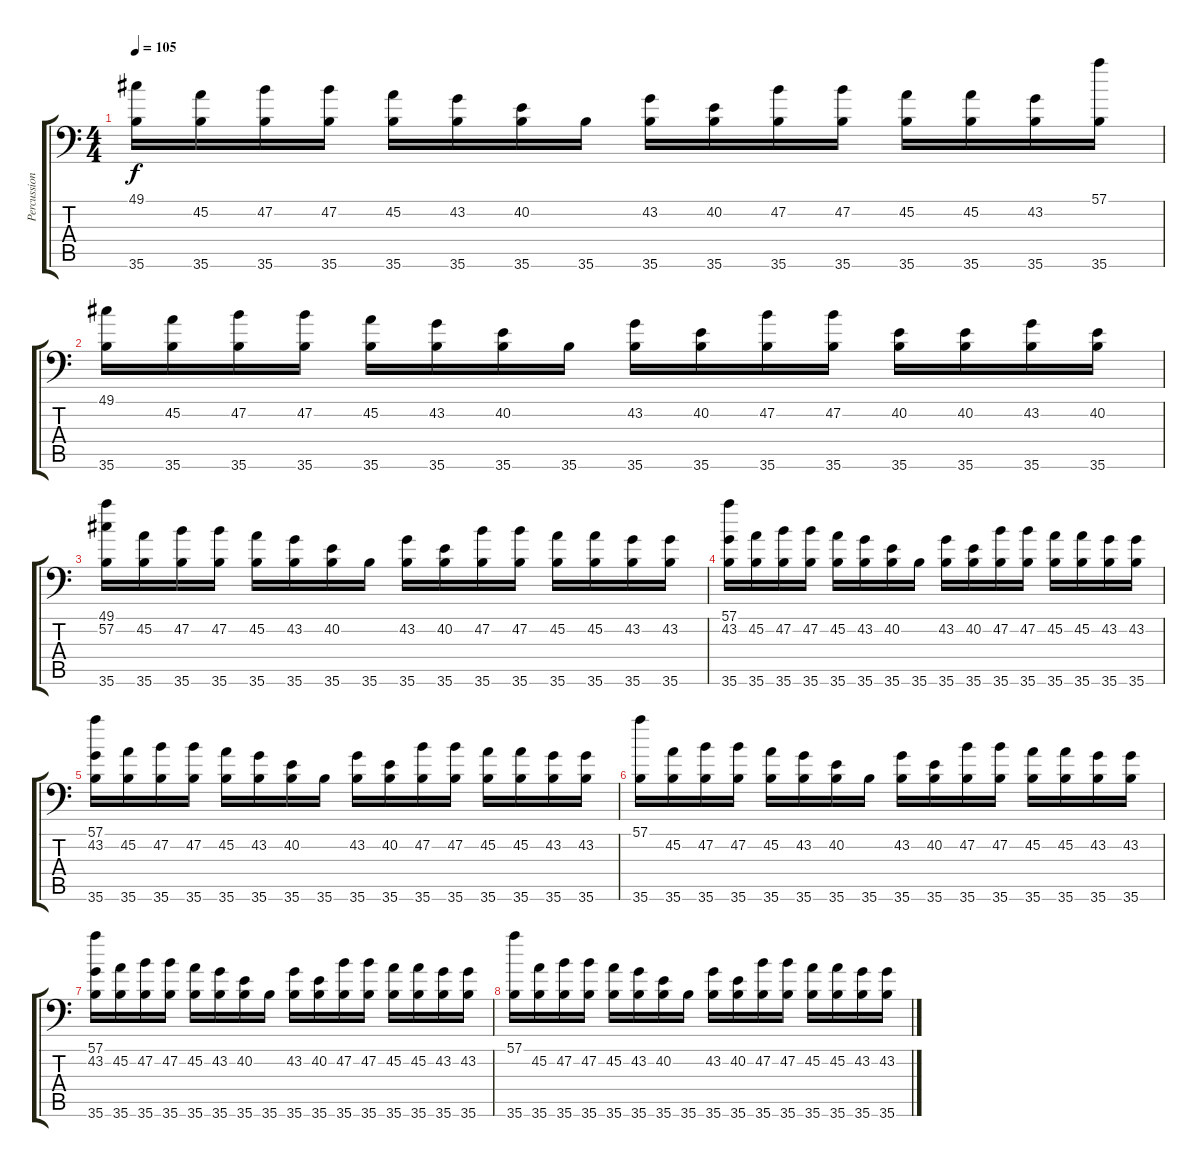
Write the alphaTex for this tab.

\track ("Percussion" "Percussion") {instrument acousticgrandpiano}
\staff {score tabs}
\tuning (C-1 C-1 C-1 C-1 C-1 C-1) {hide}
\ts (4 4)
\tempo 105
\clef f4
\ks c
(49.1 35.6).16{dy f} (45.2 35.6).16 (47.2 35.6).16 (47.2 35.6).16 (45.2 35.6).16 (43.2 35.6).16 (40.2 35.6).16 35.6.16 (43.2 35.6).16 (40.2 35.6).16 (47.2 35.6).16 (47.2 35.6).16 (45.2 35.6).16 (45.2 35.6).16 (43.2 35.6).16 (57.1 35.6).16 |
(49.1 35.6).16 (45.2 35.6).16 (47.2 35.6).16 (47.2 35.6).16 (45.2 35.6).16 (43.2 35.6).16 (40.2 35.6).16 35.6.16 (43.2 35.6).16 (40.2 35.6).16 (47.2 35.6).16 (47.2 35.6).16 (40.2 35.6).16 (40.2 35.6).16 (43.2 35.6).16 (40.2 35.6).16 |
(49.1 57.2 35.6).16 (45.2 35.6).16 (47.2 35.6).16 (47.2 35.6).16 (45.2 35.6).16 (43.2 35.6).16 (40.2 35.6).16 35.6.16 (43.2 35.6).16 (40.2 35.6).16 (47.2 35.6).16 (47.2 35.6).16 (45.2 35.6).16 (45.2 35.6).16 (43.2 35.6).16 (43.2 35.6).16 |
(57.1 43.2 35.6).16 (45.2 35.6).16 (47.2 35.6).16 (47.2 35.6).16 (45.2 35.6).16 (43.2 35.6).16 (40.2 35.6).16 35.6.16 (43.2 35.6).16 (40.2 35.6).16 (47.2 35.6).16 (47.2 35.6).16 (45.2 35.6).16 (45.2 35.6).16 (43.2 35.6).16 (43.2 35.6).16 |
(57.1 43.2 35.6).16 (45.2 35.6).16 (47.2 35.6).16 (47.2 35.6).16 (45.2 35.6).16 (43.2 35.6).16 (40.2 35.6).16 35.6.16 (43.2 35.6).16 (40.2 35.6).16 (47.2 35.6).16 (47.2 35.6).16 (45.2 35.6).16 (45.2 35.6).16 (43.2 35.6).16 (43.2 35.6).16 |
(57.1 35.6).16 (45.2 35.6).16 (47.2 35.6).16 (47.2 35.6).16 (45.2 35.6).16 (43.2 35.6).16 (40.2 35.6).16 35.6.16 (43.2 35.6).16 (40.2 35.6).16 (47.2 35.6).16 (47.2 35.6).16 (45.2 35.6).16 (45.2 35.6).16 (43.2 35.6).16 (43.2 35.6).16 |
(57.1 43.2 35.6).16 (45.2 35.6).16 (47.2 35.6).16 (47.2 35.6).16 (45.2 35.6).16 (43.2 35.6).16 (40.2 35.6).16 35.6.16 (43.2 35.6).16 (40.2 35.6).16 (47.2 35.6).16 (47.2 35.6).16 (45.2 35.6).16 (45.2 35.6).16 (43.2 35.6).16 (43.2 35.6).16 |
(57.1 35.6).16 (45.2 35.6).16 (47.2 35.6).16 (47.2 35.6).16 (45.2 35.6).16 (43.2 35.6).16 (40.2 35.6).16 35.6.16 (43.2 35.6).16 (40.2 35.6).16 (47.2 35.6).16 (47.2 35.6).16 (45.2 35.6).16 (45.2 35.6).16 (43.2 35.6).16 (43.2 35.6).16
